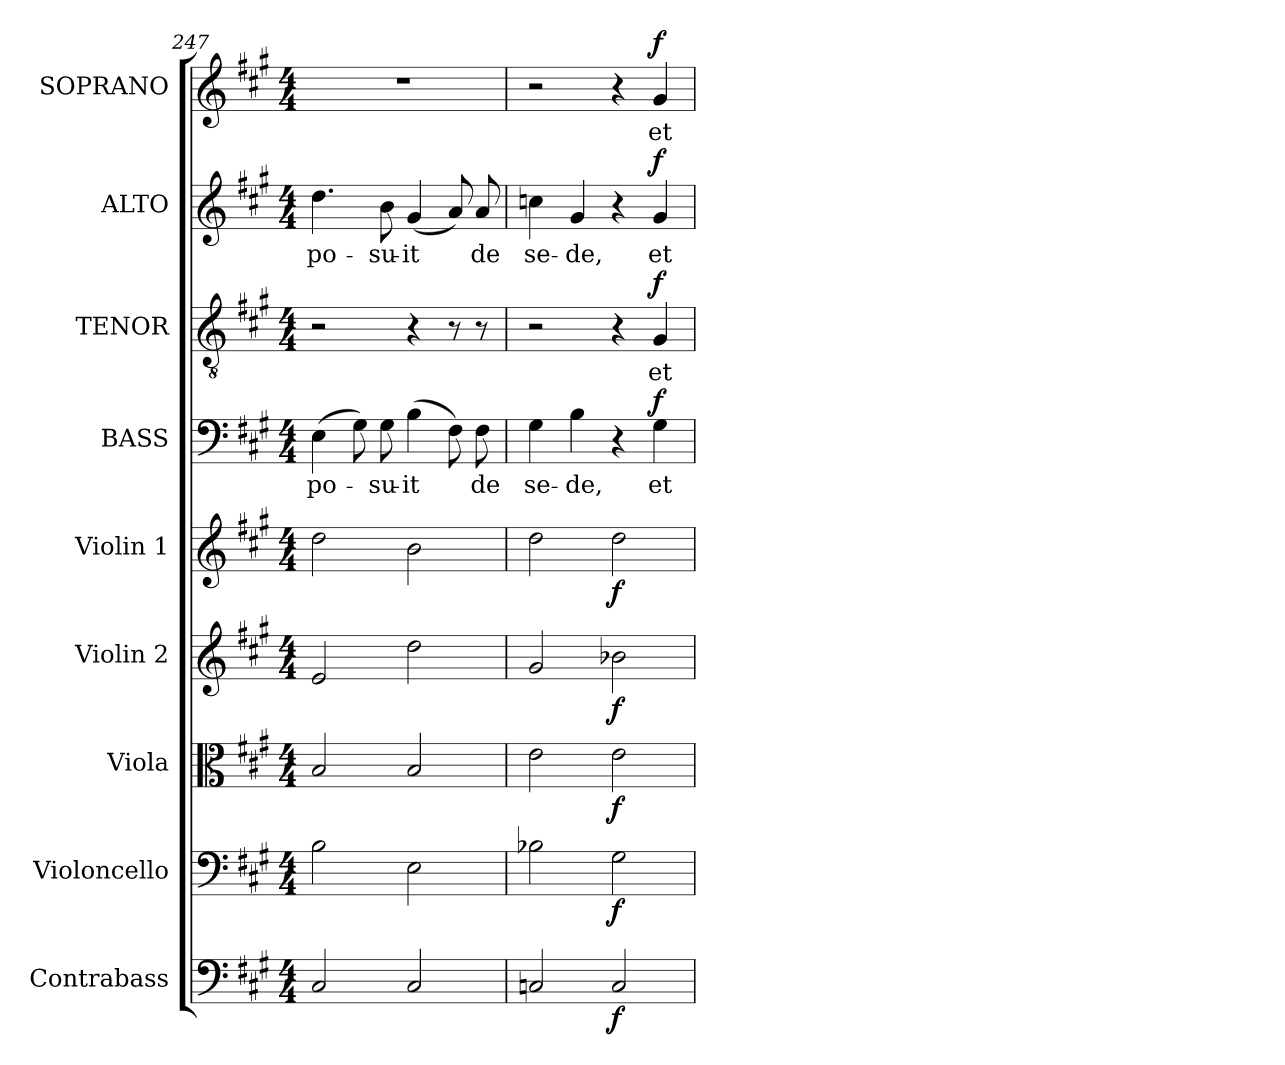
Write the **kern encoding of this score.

**kern	**dynam	**kern	**dynam	**kern	**dynam	**kern	**dynam	**kern	**dynam	**kern	**text	**dynam	**kern	**text	**dynam	**kern	**text	**dynam	**kern	**text	**dynam
*part9	*part9	*part8	*part8	*part7	*part7	*part6	*part6	*part5	*part5	*part4	*part4	*part4	*part3	*part3	*part3	*part2	*part2	*part2	*part1	*part1	*part1
*staff9	*staff9	*staff8	*staff8	*staff7	*staff7	*staff6	*staff6	*staff5	*staff5	*staff4	*staff4	*staff4	*staff3	*staff3	*staff3	*staff2	*staff2	*staff2	*staff1	*staff1	*staff1
*I"Contrabass	*	*I"Violoncello	*	*I"Viola	*	*I"Violin 2	*	*I"Violin 1	*	*I"BASS	*	*	*I"TENOR	*	*	*I"ALTO	*	*	*I"SOPRANO	*	*
*I'Cb.	*	*I'Vc.	*	*I'Vla.	*	*I'Vln. 2	*	*I'Vln. 1	*	*I'B.	*	*	*I'T.	*	*	*I'A.	*	*	*I'S.	*	*
!!LO:PB:g=z
*clefF4	*	*clefF4	*	*clefC3	*	*clefG2	*	*clefG2	*	*clefF4	*	*	*clefGv2	*	*	*clefG2	*	*	*clefG2	*	*
*ITrd7c12	*	*	*	*	*	*	*	*	*	*	*	*	*ITrd7c12	*	*	*	*	*	*	*	*
*k[f#c#g#]	*	*k[f#c#g#]	*	*k[f#c#g#]	*	*k[f#c#g#]	*	*k[f#c#g#]	*	*k[f#c#g#]	*	*	*k[f#c#g#]	*	*	*k[f#c#g#]	*	*	*k[f#c#g#]	*	*
*A:	*	*A:	*	*A:	*	*A:	*	*A:	*	*A:	*	*	*A:	*	*	*A:	*	*	*A:	*	*
*M4/4	*	*M4/4	*	*M4/4	*	*M4/4	*	*M4/4	*	*M4/4	*	*	*M4/4	*	*	*M4/4	*	*	*M4/4	*	*
=247	=247	=247	=247	=247	=247	=247	=247	=247	=247	=247	=247	=247	=247	=247	=247	=247	=247	=247	=247	=247	=247
!	!	!	!	!	!	!	!	!	!	!	!LO:LY:b:color=#000000	!	!	!	!	!	!	!	!	!	!
!	!	!	!	!	!	!	!	!	!	!	!	!	!	!	!	!	!LO:LY:b:color=#000000	!	!	!	!
2CC#i/	.	2Bi\	.	2Bi/	.	2ei/	.	2ddi\	.	(4Ei\	-po-	.	2r	.	.	4.ddi\	-po-	.	1r	.	.
.	.	.	.	.	.	.	.	.	.	8G#i\)	.	.	.	.	.	.	.	.	.	.	.
!	!	!	!	!	!	!	!	!	!	!	!LO:LY:b:color=#000000	!	!	!	!	!	!	!	!	!	!
!	!	!	!	!	!	!	!	!	!	!	!	!	!	!	!	!	!LO:LY:b:color=#000000	!	!	!	!
.	.	.	.	.	.	.	.	.	.	8G#i\	-su-	.	.	.	.	8bi\	-su-	.	.	.	.
!	!	!	!	!	!	!	!	!	!	!	!LO:LY:b:color=#000000	!	!	!	!	!	!	!	!	!	!
!	!	!	!	!	!	!	!	!	!	!	!	!	!	!	!	!	!LO:LY:b:color=#000000	!	!	!	!
2CC#i/	.	2Ei\	.	2Bi/	.	2ddi\	.	2bi\	.	(4Bi\	-it	.	4r	.	.	(4g#i/	-it	.	.	.	.
.	.	.	.	.	.	.	.	.	.	8F#i\)	.	.	8r	.	.	8ai/)	.	.	.	.	.
!	!	!	!	!	!	!	!	!	!	!	!LO:LY:b:color=#000000	!	!	!	!	!	!	!	!	!	!
!	!	!	!	!	!	!	!	!	!	!	!	!	!	!	!	!	!LO:LY:b:color=#000000	!	!	!	!
.	.	.	.	.	.	.	.	.	.	8F#i\	de	.	8r	.	.	8ai/	de	.	.	.	.
=248	=248	=248	=248	=248	=248	=248	=248	=248	=248	=248	=248	=248	=248	=248	=248	=248	=248	=248	=248	=248	=248
!	!	!	!	!	!	!	!	!	!	!	!LO:LY:b:color=#000000	!	!	!	!	!	!	!	!	!	!
!	!	!	!	!	!	!	!	!	!	!	!	!	!	!	!	!	!LO:LY:b:color=#000000	!	!	!	!
2CCni/	.	2B-Xi\	.	2ei\	.	2g#i/	.	2ddi\	.	4G#i\	se-	.	2r	.	.	4ccni\	se-	.	2r	.	.
!	!	!	!	!	!	!	!	!	!	!	!LO:LY:b:color=#000000	!	!	!	!	!	!	!	!	!	!
!	!	!	!	!	!	!	!	!	!	!	!	!	!	!	!	!	!LO:LY:b:color=#000000	!	!	!	!
.	.	.	.	.	.	.	.	.	.	4Bi\	-de,	.	.	.	.	4g#i/	-de,	.	.	.	.
2CCi/	f	2G#i\	f	2ei\	f	2b-Xi\	f	2ddi\	f	4r	.	.	4r	.	.	4r	.	.	4r	.	.
!	!	!	!	!	!	!	!	!	!	!	!LO:LY:b:color=#000000	!	!	!	!	!	!	!	!	!	!
!	!	!	!	!	!	!	!	!	!	!	!	!	!	!LO:LY:b:color=#000000	!	!	!	!	!	!	!
!	!	!	!	!	!	!	!	!	!	!	!	!	!	!	!	!	!LO:LY:b:color=#000000	!	!	!	!
!	!	!	!	!	!	!	!	!	!	!	!	!	!	!	!	!	!	!	!	!LO:LY:b:color=#000000	!
.	.	.	.	.	.	.	.	.	.	4G#i\	et	f	4GG#i/	et	f	4g#i/	et	f	4g#i/	et	f
=	=	=	=	=	=	=	=	=	=	=	=	=	=	=	=	=	=	=	=	=	=
*-	*-	*-	*-	*-	*-	*-	*-	*-	*-	*-	*-	*-	*-	*-	*-	*-	*-	*-	*-	*-	*-
